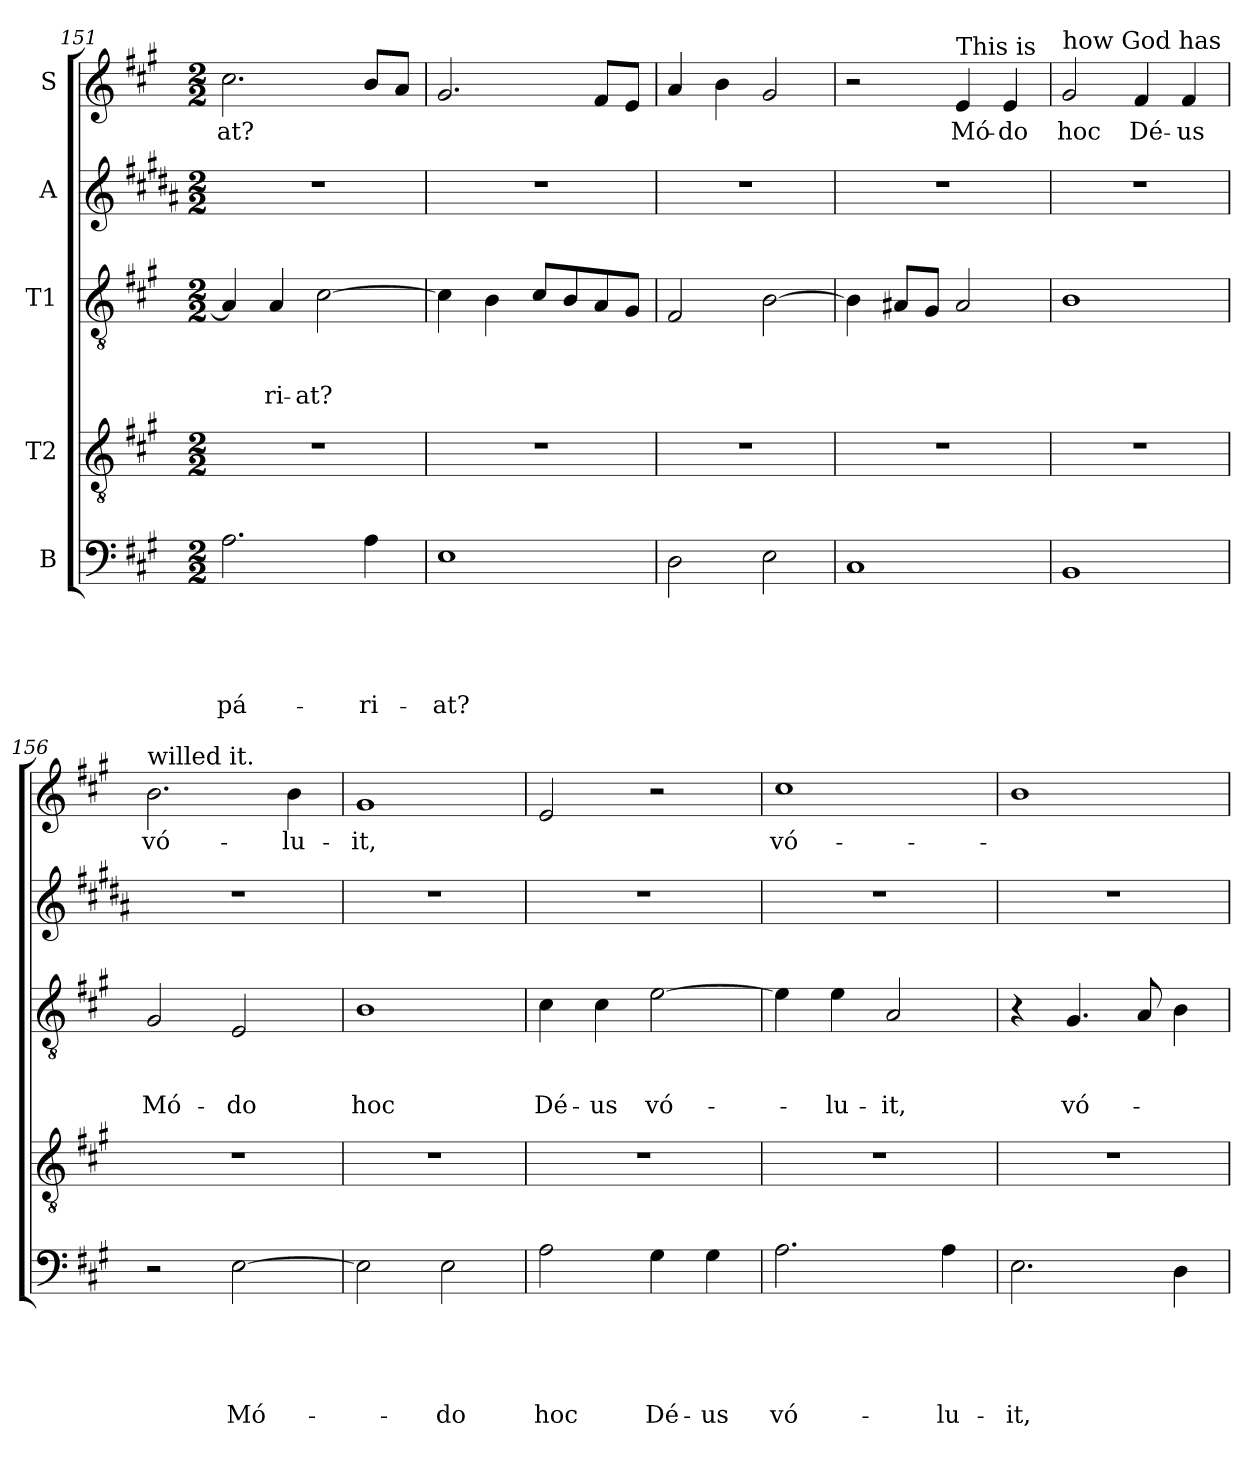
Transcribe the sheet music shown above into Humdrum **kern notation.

**kern	**text	**text	**text	**text	**text	**kern	**kern	**text	**text	**text	**kern	**kern	**text
*part5	*part5	*part5	*part5	*part5	*part5	*part4	*part3	*part3	*part3	*part3	*part2	*part1	*part1
*staff5	*staff5	*staff5	*staff5	*staff5	*staff5	*staff4	*staff3	*staff3	*staff3	*staff3	*staff2	*staff1	*staff1
*I"B	*	*	*	*	*	*I"T2	*I"T1	*	*	*	*I"A	*I"S	*
*clefF4	*	*	*	*	*	*clefGv2	*clefGv2	*	*	*	*clefG2	*clefG2	*
*	*	*	*	*	*	*ITrd8c14	*	*	*	*	*ITrd1c2	*	*
*k[f#c#g#]	*	*	*	*	*	*k[f#c#g#]	*k[f#c#g#]	*	*	*	*k[f#c#g#]	*k[f#c#g#]	*
*A:	*	*	*	*	*	*A:	*A:	*	*	*	*A:	*A:	*
*M2/2	*	*	*	*	*	*M2/2	*M2/2	*	*	*	*M2/2	*M2/2	*
=151	=151	=151	=151	=151	=151	=151	=151	=151	=151	=151	=151	=151	=151
!	!	!	!	!	!LO:LY:b	!	!	!	!	!	!	!	!LO:LY:b
2.A\	.	.	.	.	pá-	1r	4A/]	.	.	.	1r	2.cc#\	-at?
!	!	!	!	!	!	!	!	!	!	!LO:LY:b	!	!	!
.	.	.	.	.	.	.	4A/	.	.	-ri-	.	.	.
!	!	!	!	!	!	!	!	!	!	!LO:LY:b	!	!	!
.	.	.	.	.	.	.	[2c#\	.	.	-at?	.	.	.
!	!	!	!	!	!LO:LY:b	!	!	!	!	!	!	!	!
4A\	.	.	.	.	-ri-	.	.	.	.	.	.	8b/L	.
.	.	.	.	.	.	.	.	.	.	.	.	8a/J	.
!!LO:LB:g=z
=152	=152	=152	=152	=152	=152	=152	=152	=152	=152	=152	=152	=152	=152
!	!	!	!	!	!LO:LY:b	!	!	!	!	!	!	!	!
1E	.	.	.	.	-at?	1r	4c#\]	.	.	.	1r	2.g#/	.
.	.	.	.	.	.	.	4B\	.	.	.	.	.	.
.	.	.	.	.	.	.	8c#/L	.	.	.	.	.	.
.	.	.	.	.	.	.	8B/	.	.	.	.	.	.
.	.	.	.	.	.	.	8A/	.	.	.	.	8f#/L	.
.	.	.	.	.	.	.	8G#/J	.	.	.	.	8e/J	.
=153	=153	=153	=153	=153	=153	=153	=153	=153	=153	=153	=153	=153	=153
2D\	.	.	.	.	.	1r	2F#/	.	.	.	1r	4a/	.
.	.	.	.	.	.	.	.	.	.	.	.	4b\	.
2E\	.	.	.	.	.	.	[2B\	.	.	.	.	2g#/	.
=154	=154	=154	=154	=154	=154	=154	=154	=154	=154	=154	=154	=154	=154
1C#	.	.	.	.	.	1r	4B\]	.	.	.	1r	2r	.
.	.	.	.	.	.	.	8A#/L	.	.	.	.	.	.
.	.	.	.	.	.	.	8G#/J	.	.	.	.	.	.
!	!	!	!	!	!	!	!	!	!	!	!	!LO:TX:a:t=This is	!
!	!	!	!	!	!	!	!	!	!	!	!	!	!LO:LY:b
.	.	.	.	.	.	.	2A#/	.	.	.	.	4e/	Mó-
!	!	!	!	!	!	!	!	!	!	!	!	!	!LO:LY:b
.	.	.	.	.	.	.	.	.	.	.	.	4e/	-do
=155	=155	=155	=155	=155	=155	=155	=155	=155	=155	=155	=155	=155	=155
!	!	!	!	!	!	!	!	!	!	!	!	!LO:TX:a:t=how God has	!
!	!	!	!	!	!	!	!	!	!	!	!	!	!LO:LY:b
1BB	.	.	.	.	.	1r	1B	.	.	.	1r	2g#/	hoc
!	!	!	!	!	!	!	!	!	!	!	!	!	!LO:LY:b
.	.	.	.	.	.	.	.	.	.	.	.	4f#/	Dé-
!	!	!	!	!	!	!	!	!	!	!	!	!	!LO:LY:b
.	.	.	.	.	.	.	.	.	.	.	.	4f#/	-us
=156	=156	=156	=156	=156	=156	=156	=156	=156	=156	=156	=156	=156	=156
!	!	!	!	!	!	!	!	!	!	!	!	!LO:TX:a:t=willed it.	!
!	!	!	!	!	!	!	!	!	!	!LO:LY:b	!	!	!LO:LY:b
2r	.	.	.	.	.	1r	2G#/	.	.	Mó-	1r	2.b\	vó-
!	!	!	!	!	!LO:LY:b	!	!	!	!	!LO:LY:b	!	!	!
[2E\	.	.	.	.	Mó-	.	2E/	.	.	-do	.	.	.
!	!	!	!	!	!	!	!	!	!	!	!	!	!LO:LY:b
.	.	.	.	.	.	.	.	.	.	.	.	4b\	-lu-
=157	=157	=157	=157	=157	=157	=157	=157	=157	=157	=157	=157	=157	=157
!	!	!	!	!	!	!	!	!	!	!LO:LY:b	!	!	!LO:LY:b
2E\]	.	.	.	.	.	1r	1B	.	.	hoc	1r	1g#	-it,
!	!	!	!	!	!LO:LY:b	!	!	!	!	!	!	!	!
2E\	.	.	.	.	-do	.	.	.	.	.	.	.	.
!!LO:PB:g=z
=158	=158	=158	=158	=158	=158	=158	=158	=158	=158	=158	=158	=158	=158
!	!	!	!	!	!LO:LY:b	!	!	!	!	!LO:LY:b	!	!	!
2A\	.	.	.	.	hoc	1r	4c#\	.	.	Dé-	1r	2e/	.
!	!	!	!	!	!	!	!	!	!	!LO:LY:b	!	!	!
.	.	.	.	.	.	.	4c#\	.	.	-us	.	.	.
!	!	!	!	!	!LO:LY:b	!	!	!	!	!LO:LY:b	!	!	!
4G#\	.	.	.	.	Dé-	.	[2e\	.	.	vó-	.	2r	.
!	!	!	!	!	!LO:LY:b	!	!	!	!	!	!	!	!
4G#\	.	.	.	.	-us	.	.	.	.	.	.	.	.
=159	=159	=159	=159	=159	=159	=159	=159	=159	=159	=159	=159	=159	=159
!	!	!	!	!	!LO:LY:b	!	!	!	!	!	!	!	!LO:LY:b
2.A\	.	.	.	.	vó-	1r	4e\]	.	.	.	1r	1cc#	vó-
!	!	!	!	!	!	!	!	!	!	!LO:LY:b	!	!	!
.	.	.	.	.	.	.	4e\	.	.	-lu-	.	.	.
!	!	!	!	!	!	!	!	!	!	!LO:LY:b	!	!	!
.	.	.	.	.	.	.	2A/	.	.	-it,	.	.	.
!	!	!	!	!	!LO:LY:b	!	!	!	!	!	!	!	!
4A\	.	.	.	.	-lu-	.	.	.	.	.	.	.	.
=160	=160	=160	=160	=160	=160	=160	=160	=160	=160	=160	=160	=160	=160
!	!	!	!	!	!LO:LY:b	!	!	!	!	!	!	!	!
2.E\	.	.	.	.	-it,	1r	4r	.	.	.	1r	1b	.
!	!	!	!	!	!	!	!	!	!	!LO:LY:b	!	!	!
.	.	.	.	.	.	.	4.G#/	.	.	vó-	.	.	.
.	.	.	.	.	.	.	8A/	.	.	.	.	.	.
4D\	.	.	.	.	.	.	4B\	.	.	.	.	.	.
=	=	=	=	=	=	=	=	=	=	=	=	=	=
*-	*-	*-	*-	*-	*-	*-	*-	*-	*-	*-	*-	*-	*-
